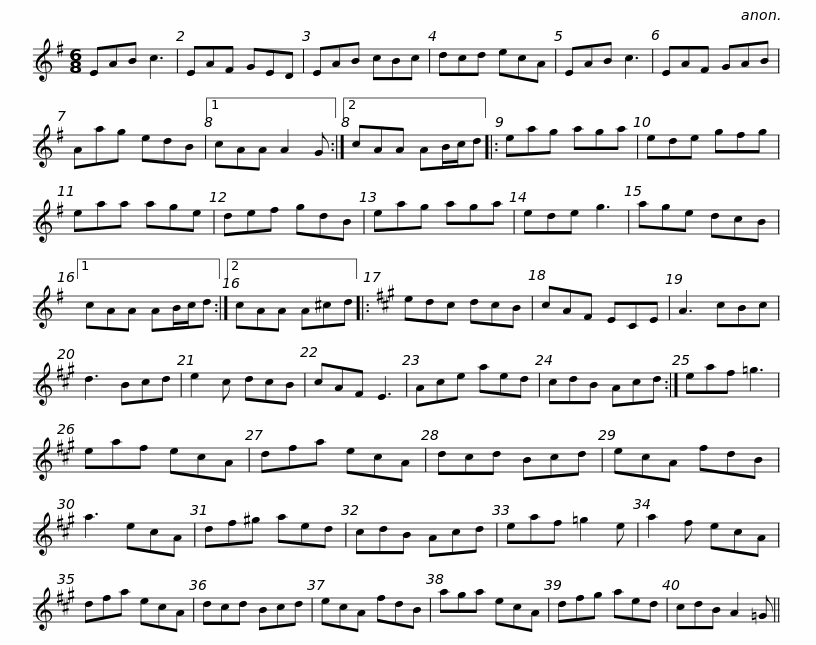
X:1
L:1/8
M:6/8
I:linebreak $
K:G
V:1 treble
V:1
 EAB c3 | EAF GED | EAB cBc | dcd ecA | EAB c3 | %5
 EAF GAB | Aag edB |1 cAA A2 G :|2$ cAA AB/c/d |: eag aga | %10
 ede gfg | eaa age | def gdB | eag aga | ede g3 |$ %15
 age dcB |1 cAA AB/c/d :|2 cAA A^cd |:[K:A] edc dcB | cAF ECE | %20
 A3 cBc | d3 Bcd |$ e2 c dcB | cAF E3 | Ace aed | %25
 cdB Acd :| eaf =g3 | eaf ecA | dfa ecA | dcd Bcd |$ %30
 ecA fdB | a3 ecA | df^g aed | cdB Acd | eaf =g2 e | %35
 a2 f ecA | dfa ecA |$ dcd Bcd | ecA fdB | aga ecA | %40
 dfg aed | cdB A2 =G || %42
